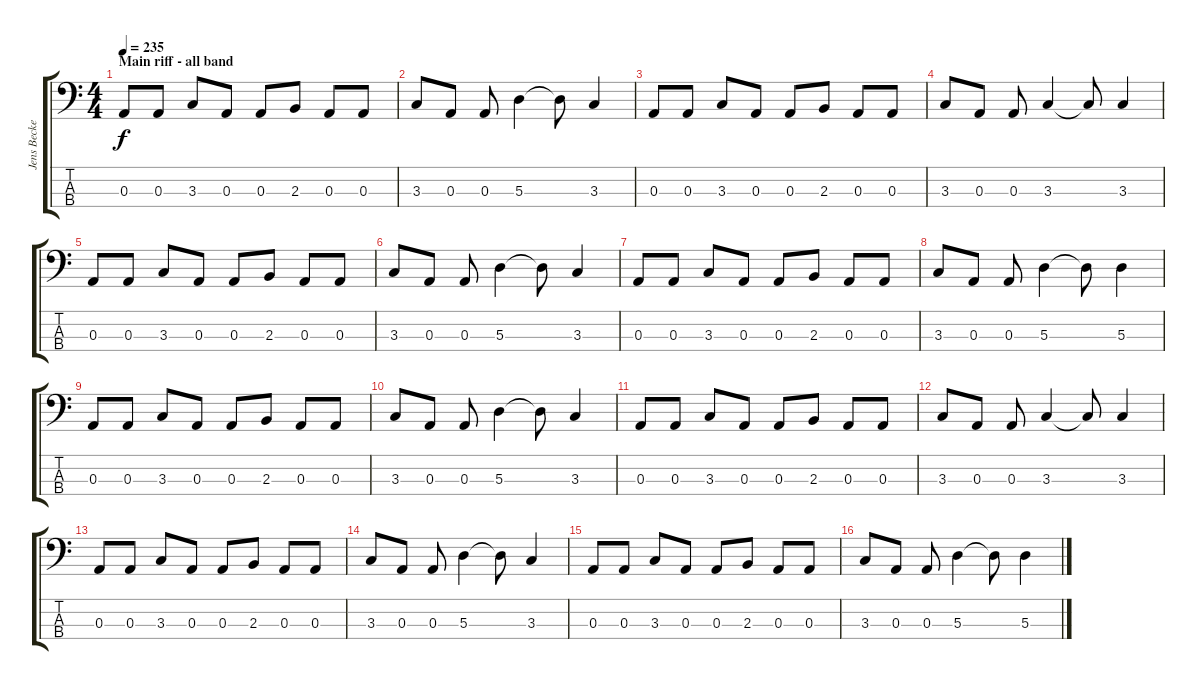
\track ("Jens Becker" "Jens Becke") {instrument electricbasspick}
\staff {score tabs}
\tuning (G2 D2 A1 E1) {hide}
\ts (4 4)
\section ("" "Main riff - all band")
\tempo 235
\clef f4
\ks c
0.3.8{dy f} 0.3.8 3.3.8 0.3.8 0.3.8 2.3.8 0.3.8 0.3.8 |
3.3.8 0.3.8 0.3.8 5.3.4 5.3{t}.8 3.3.4 |
0.3.8 0.3.8 3.3.8 0.3.8 0.3.8 2.3.8 0.3.8 0.3.8 |
3.3.8 0.3.8 0.3.8 3.3.4 3.3{t}.8 3.3.4 |
0.3.8 0.3.8 3.3.8 0.3.8 0.3.8 2.3.8 0.3.8 0.3.8 |
3.3.8 0.3.8 0.3.8 5.3.4 5.3{t}.8 3.3.4 |
0.3.8 0.3.8 3.3.8 0.3.8 0.3.8 2.3.8 0.3.8 0.3.8 |
3.3.8 0.3.8 0.3.8 5.3.4 5.3{t}.8 5.3.4 |
0.3.8 0.3.8 3.3.8 0.3.8 0.3.8 2.3.8 0.3.8 0.3.8 |
3.3.8 0.3.8 0.3.8 5.3.4 5.3{t}.8 3.3.4 |
0.3.8 0.3.8 3.3.8 0.3.8 0.3.8 2.3.8 0.3.8 0.3.8 |
3.3.8 0.3.8 0.3.8 3.3.4 3.3{t}.8 3.3.4 |
0.3.8 0.3.8 3.3.8 0.3.8 0.3.8 2.3.8 0.3.8 0.3.8 |
3.3.8 0.3.8 0.3.8 5.3.4 5.3{t}.8 3.3.4 |
0.3.8 0.3.8 3.3.8 0.3.8 0.3.8 2.3.8 0.3.8 0.3.8 |
3.3.8 0.3.8 0.3.8 5.3.4 5.3{t}.8 5.3.4
